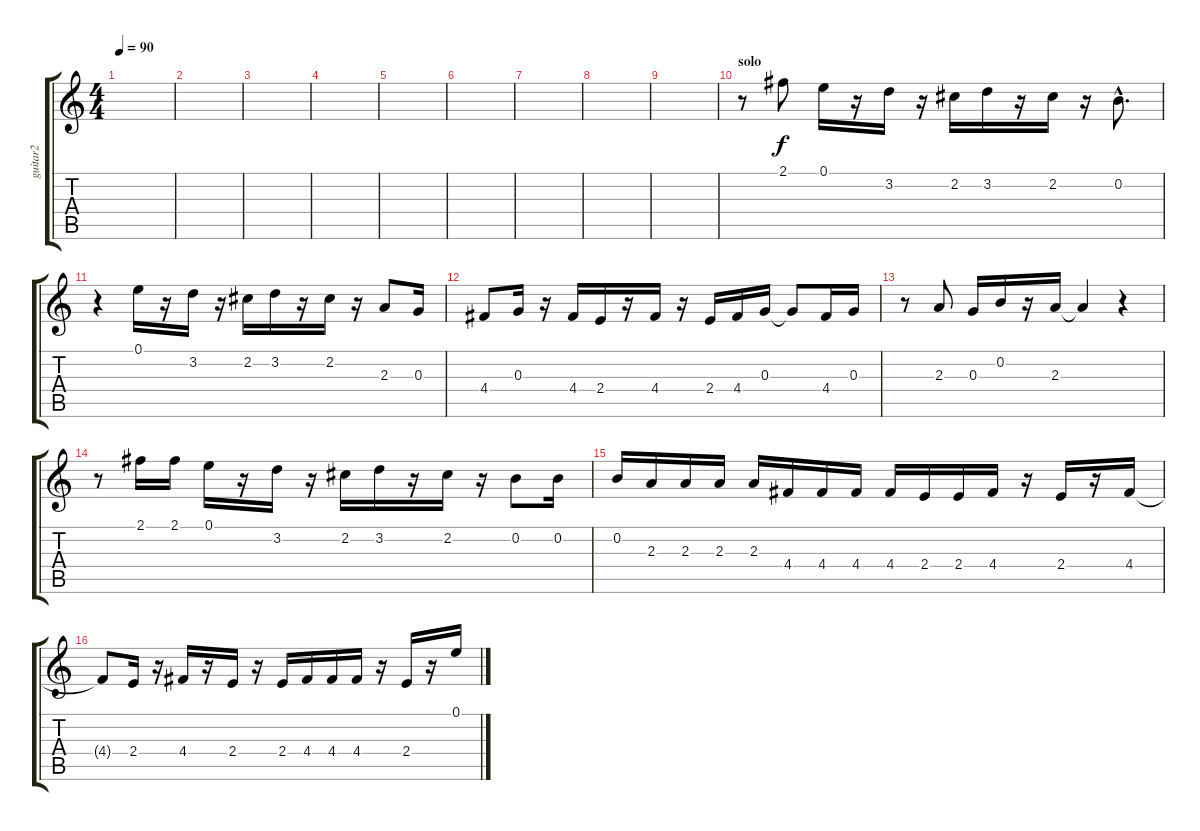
\track ("guitar2" "guitar2") {instrument distortionguitar}
\staff {score tabs}
\tuning (E4 B3 G3 D3 A2 E2) {hide}
\ts (4 4)
\tempo 90
\clef g2
\ks c
|
|
|
|
|
|
|
|
|
\section ("" "solo")
r.8 2.1.8 0.1.16 r.16 3.2.16 r.16 2.2.16 3.2.16 r.16 2.2.16 r.16 0.2{hac}.8{d} |
r.4 0.1.16 r.16 3.2.16 r.16 2.2.16 3.2.16 r.16 2.2.16 r.16 2.3.8 0.3.16 |
\section ("" "")
4.4.8 0.3.16 r.16 4.4.16 2.4.16 r.16 4.4.16 r.16 2.4.16 4.4.16 0.3.16 0.3{t}.8 4.4.16 0.3.16 |
r.8 2.3.8 0.3.16 0.2.16 r.16 2.3.16 2.3{t}.4 r.4 |
r.8 2.1.16 2.1.16 0.1.16 r.16 3.2.16 r.16 2.2.16 3.2.16 r.16 2.2.16 r.16 0.2.8 0.2.16 |
0.2.16 2.3.16 2.3.16 2.3.16 2.3.16 4.4.16 4.4.16 4.4.16 4.4.16 2.4.16 2.4.16 4.4.16 r.16 2.4.16 r.16 4.4.16 |
4.4{t}.8 2.4.16 r.16 4.4.16 r.16 2.4.16 r.16 2.4.16 4.4.16 4.4.16 4.4.16 r.16 2.4.16 r.16 0.1.16
